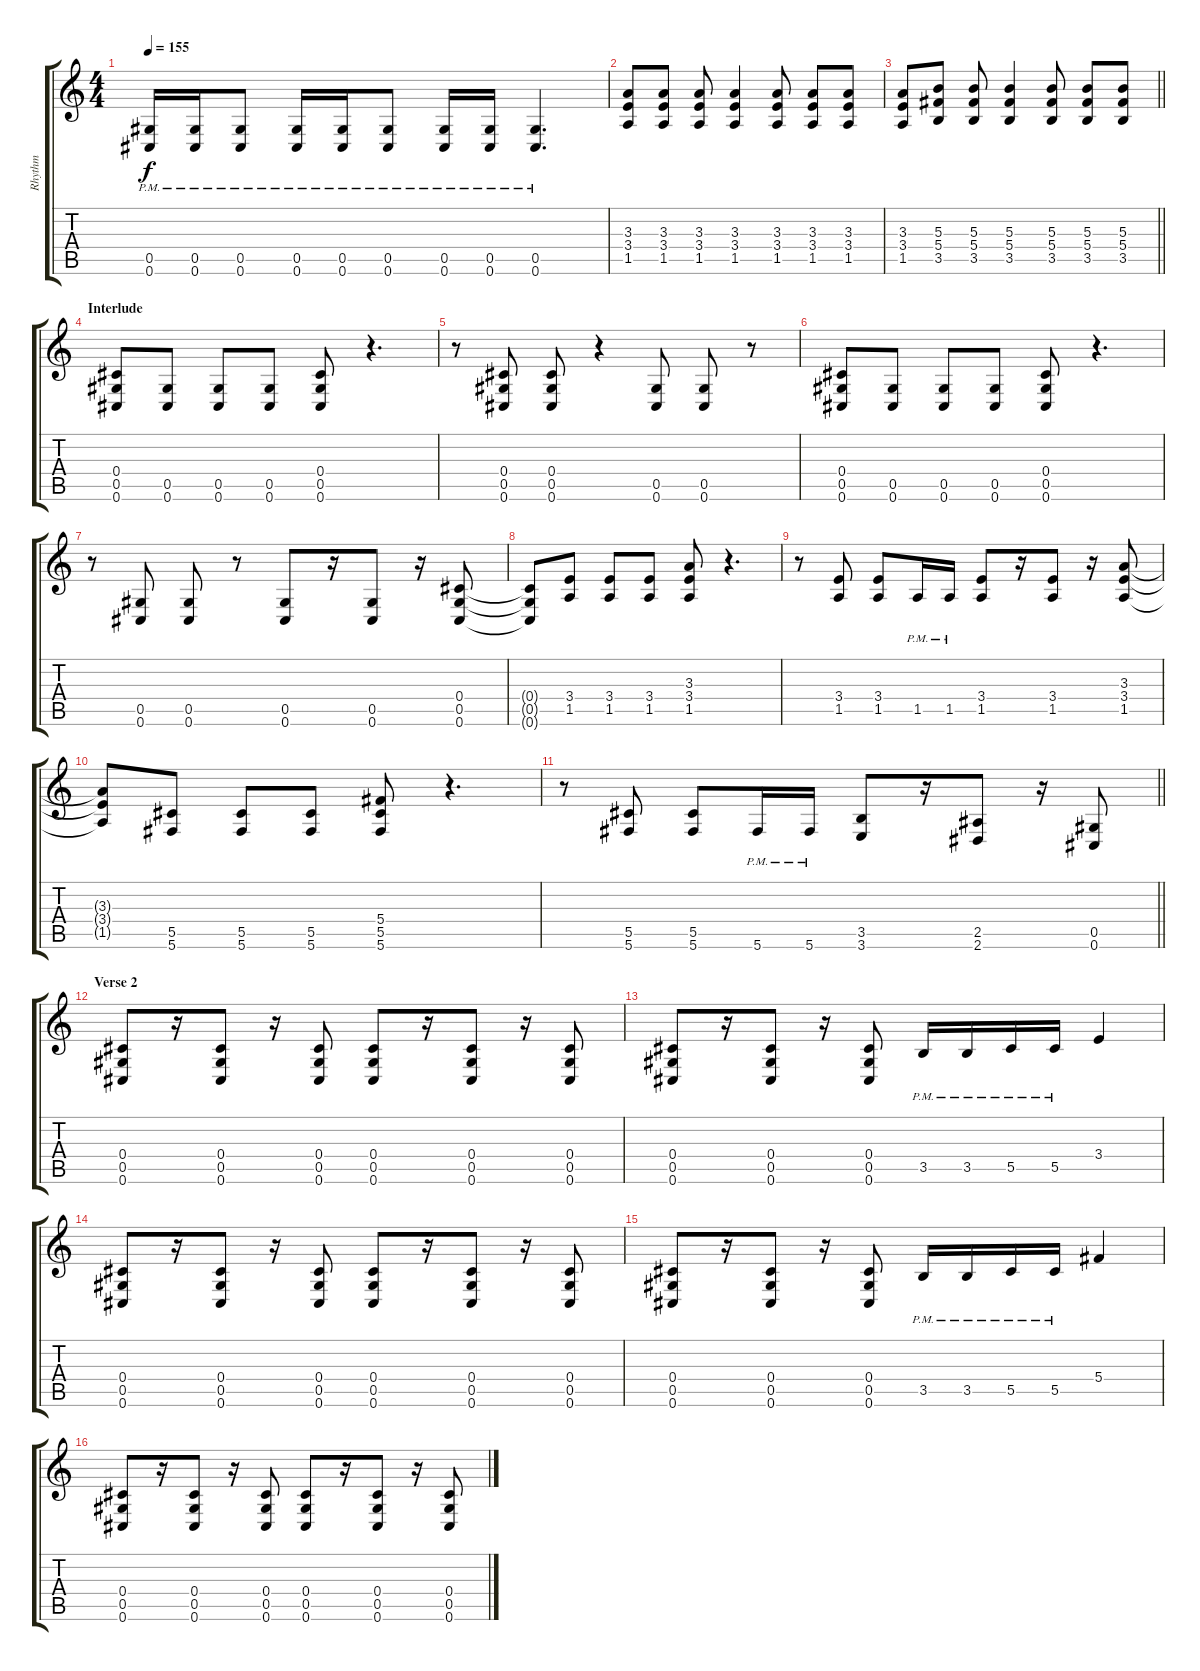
\track ("Rhythm" "Rhythm") {instrument distortionguitar}
\staff {score tabs}
\tuning (Eb4 Bb3 Gb3 Db3 Ab2 Db2) {hide}
\ts (4 4)
\tempo 155
\clef g2
\ks c
(0.5{pm} 0.6{pm}).16{dy f} (0.5{pm} 0.6{pm}).16 (0.5{pm} 0.6{pm}).8 (0.5{pm} 0.6{pm}).16 (0.5{pm} 0.6{pm}).16 (0.5{pm} 0.6{pm}).8 (0.5{pm} 0.6{pm}).16 (0.5{pm} 0.6{pm}).16 (0.5{pm} 0.6{pm}).4{d} |
(3.3 3.4 1.5).8 (3.3 3.4 1.5).8 (3.3 3.4 1.5).8 (3.3 3.4 1.5).4 (3.3 3.4 1.5).8 (3.3 3.4 1.5).8 (3.3 3.4 1.5).8 |
\barLineRight lightlight
(3.3 3.4 1.5).8 (5.3 5.4 3.5).8 (5.3 5.4 3.5).8 (5.3 5.4 3.5).4 (5.3 5.4 3.5).8 (5.3 5.4 3.5).8 (5.3 5.4 3.5).8 |
\section ("" "Interlude")
(0.4 0.5 0.6).8 (0.5 0.6).8 (0.5 0.6).8 (0.5 0.6).8 (0.4 0.5 0.6).8 r.4{d} |
r.8 (0.4 0.5 0.6).8 (0.4 0.5 0.6).8 r.4 (0.5 0.6).8 (0.5 0.6).8 r.8 |
(0.4 0.5 0.6).8 (0.5 0.6).8 (0.5 0.6).8 (0.5 0.6).8 (0.4 0.5 0.6).8 r.4{d} |
r.8 (0.5 0.6).8 (0.5 0.6).8 r.8 (0.5 0.6).8 r.16 (0.5 0.6).8 r.16 (0.4 0.5 0.6).8 |
(0.4{t} 0.5{t} 0.6{t}).8 (3.4 1.5).8 (3.4 1.5).8 (3.4 1.5).8 (3.3 3.4 1.5).8 r.4{d} |
r.8 (3.4 1.5).8 (3.4 1.5).8 1.5{pm}.16 1.5{pm}.16 (3.4 1.5).8 r.16 (3.4 1.5).8 r.16 (3.3 3.4 1.5).8 |
(3.3{t} 3.4{t} 1.5{t}).8 (5.5 5.6).8 (5.5 5.6).8 (5.5 5.6).8 (5.4 5.5 5.6).8 r.4{d} |
\barLineRight lightlight
r.8 (5.5 5.6).8 (5.5 5.6).8 5.6{pm}.16 5.6{pm}.16 (3.5 3.6).8 r.16 (2.5 2.6).8 r.16 (0.5 0.6).8 |
\section ("" "Verse 2")
(0.4 0.5 0.6).8 r.16 (0.4 0.5 0.6).8 r.16 (0.4 0.5 0.6).8 (0.4 0.5 0.6).8 r.16 (0.4 0.5 0.6).8 r.16 (0.4 0.5 0.6).8 |
(0.4 0.5 0.6).8 r.16 (0.4 0.5 0.6).8 r.16 (0.4 0.5 0.6).8 3.5{pm}.16 3.5{pm}.16 5.5{pm}.16 5.5{pm}.16 3.4.4 |
(0.4 0.5 0.6).8 r.16 (0.4 0.5 0.6).8 r.16 (0.4 0.5 0.6).8 (0.4 0.5 0.6).8 r.16 (0.4 0.5 0.6).8 r.16 (0.4 0.5 0.6).8 |
(0.4 0.5 0.6).8 r.16 (0.4 0.5 0.6).8 r.16 (0.4 0.5 0.6).8 3.5{pm}.16 3.5{pm}.16 5.5{pm}.16 5.5{pm}.16 5.4.4 |
(0.4 0.5 0.6).8 r.16 (0.4 0.5 0.6).8 r.16 (0.4 0.5 0.6).8 (0.4 0.5 0.6).8 r.16 (0.4 0.5 0.6).8 r.16 (0.4 0.5 0.6).8
